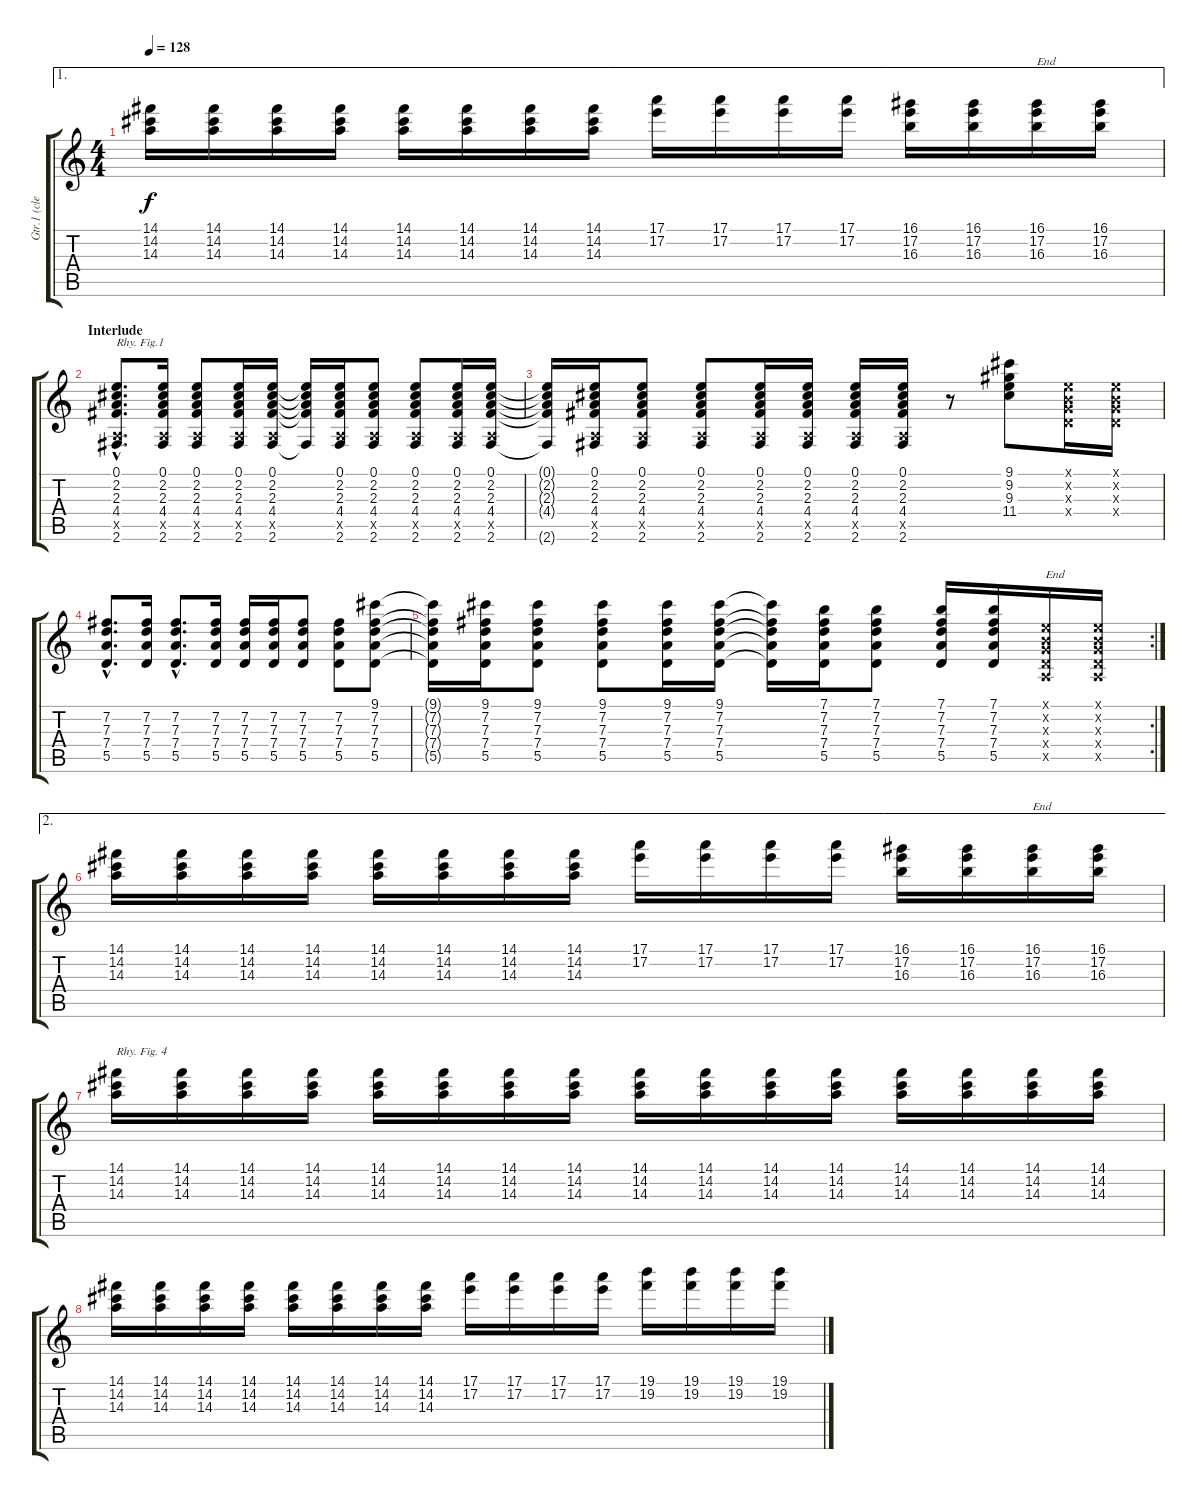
\track ("Gtr.1 (clean)" "Gtr.1 (cle") {instrument electricguitarclean}
\staff {score tabs}
\tuning (E4 B3 G3 D3 A2 E2) {hide}
\ae 1
\ts (4 4)
\tempo 128
\clef g2
\ks c
(14.1 14.2 14.3).16{dy f} (14.1 14.2 14.3).16 (14.1 14.2 14.3).16 (14.1 14.2 14.3).16 (14.1 14.2 14.3).16 (14.1 14.2 14.3).16 (14.1 14.2 14.3).16 (14.1 14.2 14.3).16 (17.1 17.2).16 (17.1 17.2).16 (17.1 17.2).16 (17.1 17.2).16 (16.1 17.2 16.3).16 (16.1 17.2 16.3).16 (16.1 17.2 16.3).16{txt "End"} (16.1 17.2 16.3).16 |
\section ("" "Interlude")
(0.1{hac} 2.2{hac} 2.3{hac} 4.4{hac} 0.5{hac x} 2.6{hac}).8{d txt "Rhy. Fig.1"} (0.1 2.2 2.3 4.4 0.5{x} 2.6).16 (0.1 2.2 2.3 4.4 0.5{x} 2.6).8 (0.1 2.2 2.3 4.4 0.5{x} 2.6).16 (0.1 2.2 2.3 4.4 0.5{x} 2.6).16 (0.1{t} 2.2{t} 2.3{t} 4.4{t} 2.6{t}).16 (0.1 2.2 2.3 4.4 0.5{x} 2.6).16 (0.1 2.2 2.3 4.4 0.5{x} 2.6).8 (0.1 2.2 2.3 4.4 0.5{x} 2.6).8 (0.1 2.2 2.3 4.4 0.5{x} 2.6).16 (0.1 2.2 2.3 4.4 0.5{x} 2.6).16 |
(0.1{t} 2.2{t} 2.3{t} 4.4{t} 2.6{t}).16 (0.1 2.2 2.3 4.4 0.5{x} 2.6).16 (0.1 2.2 2.3 4.4 0.5{x} 2.6).8 (0.1 2.2 2.3 4.4 0.5{x} 2.6).8 (0.1 2.2 2.3 4.4 0.5{x} 2.6).16 (0.1 2.2 2.3 4.4 0.5{x} 2.6).16 (0.1 2.2 2.3 4.4 0.5{x} 2.6).16 (0.1 2.2 2.3 4.4 0.5{x} 2.6).16 r.8 (9.1 9.2 9.3 11.4).8 (0.1{x} 0.2{x} 0.3{x} 0.4{x}).16 (0.1{x} 0.2{x} 0.3{x} 0.4{x}).16 |
(7.2{hac} 7.3{hac} 7.4{hac} 5.5{hac}).8{d} (7.2 7.3 7.4 5.5).16 (7.2{hac} 7.3{hac} 7.4{hac} 5.5{hac}).8{d} (7.2 7.3 7.4 5.5).16 (7.2 7.3 7.4 5.5).16 (7.2 7.3 7.4 5.5).16 (7.2 7.3 7.4 5.5).8 (7.2 7.3 7.4 5.5).8 (9.1 7.2 7.3 7.4 5.5).8 |
\rc 2
(9.1{t} 7.2{t} 7.3{t} 7.4{t} 5.5{t}).16 (9.1 7.2 7.3 7.4 5.5).16 (9.1 7.2 7.3 7.4 5.5).8 (9.1 7.2 7.3 7.4 5.5).8 (9.1 7.2 7.3 7.4 5.5).16 (9.1 7.2 7.3 7.4 5.5).16 (9.1{t} 7.2{t} 7.3{t} 7.4{t} 5.5{t}).16 (7.1 7.2 7.3 7.4 5.5).16 (7.1 7.2 7.3 7.4 5.5).8 (7.1 7.2 7.3 7.4 5.5).16 (7.1 7.2 7.3 7.4 5.5).16 (0.1{x} 0.2{x} 0.3{x} 0.4{x} 0.5{x}).16{txt "End"} (0.1{x} 0.2{x} 0.3{x} 0.4{x} 0.5{x}).16 |
\ae 2
(14.1 14.2 14.3).16 (14.1 14.2 14.3).16 (14.1 14.2 14.3).16 (14.1 14.2 14.3).16 (14.1 14.2 14.3).16 (14.1 14.2 14.3).16 (14.1 14.2 14.3).16 (14.1 14.2 14.3).16 (17.1 17.2).16 (17.1 17.2).16 (17.1 17.2).16 (17.1 17.2).16 (16.1 17.2 16.3).16 (16.1 17.2 16.3).16 (16.1 17.2 16.3).16{txt "End"} (16.1 17.2 16.3).16 |
(14.1 14.2 14.3).16{txt "Rhy. Fig. 4"} (14.1 14.2 14.3).16 (14.1 14.2 14.3).16 (14.1 14.2 14.3).16 (14.1 14.2 14.3).16 (14.1 14.2 14.3).16 (14.1 14.2 14.3).16 (14.1 14.2 14.3).16 (14.1 14.2 14.3).16 (14.1 14.2 14.3).16 (14.1 14.2 14.3).16 (14.1 14.2 14.3).16 (14.1 14.2 14.3).16 (14.1 14.2 14.3).16 (14.1 14.2 14.3).16 (14.1 14.2 14.3).16 |
(14.1 14.2 14.3).16 (14.1 14.2 14.3).16 (14.1 14.2 14.3).16 (14.1 14.2 14.3).16 (14.1 14.2 14.3).16 (14.1 14.2 14.3).16 (14.1 14.2 14.3).16 (14.1 14.2 14.3).16 (17.1 17.2).16 (17.1 17.2).16 (17.1 17.2).16 (17.1 17.2).16 (19.1 19.2).16 (19.1 19.2).16 (19.1 19.2).16 (19.1 19.2).16
